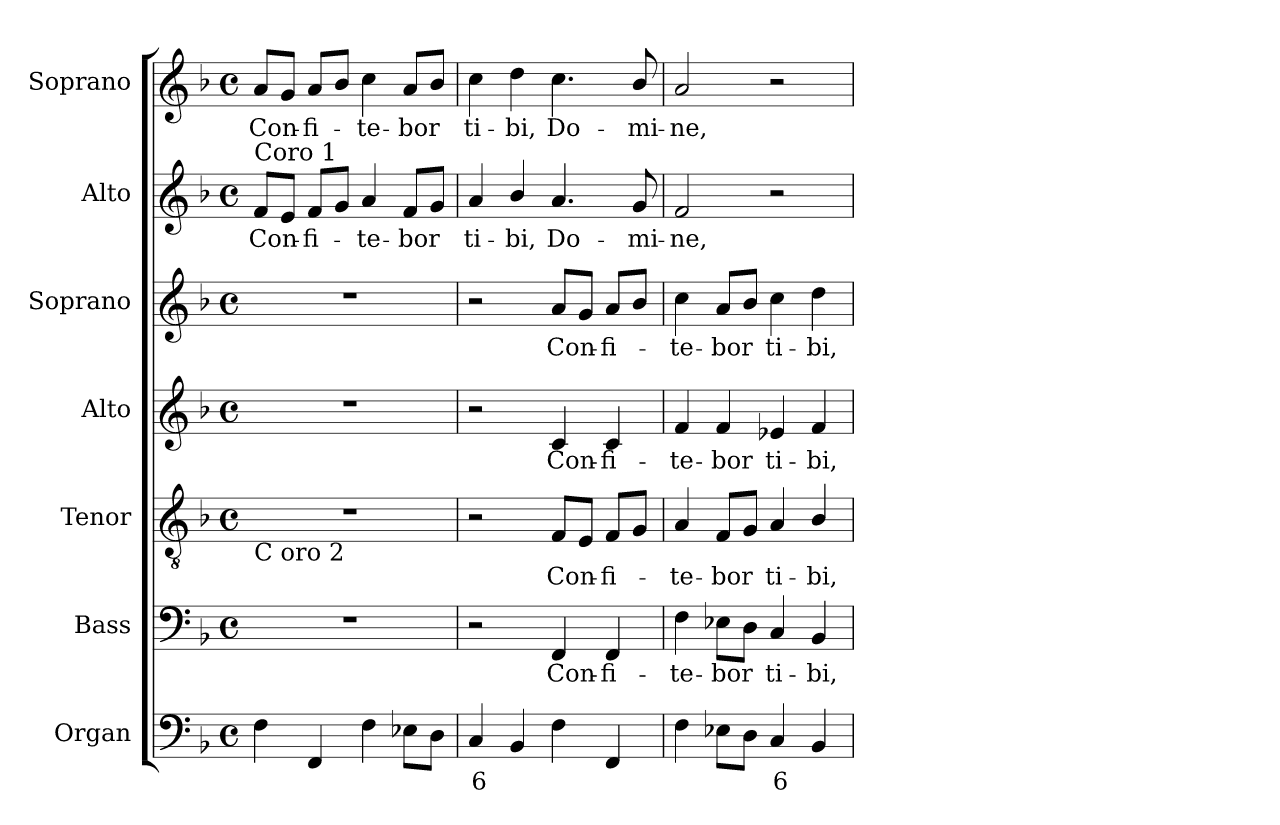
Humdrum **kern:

**kern	**text	**kern	**text	**kern	**text	**kern	**text	**kern	**text	**kern	**text	**kern	**text
*part7	*part7	*part6	*part6	*part5	*part5	*part4	*part4	*part3	*part3	*part2	*part2	*part1	*part1
*staff7	*staff7	*staff6	*staff6	*staff5	*staff5	*staff4	*staff4	*staff3	*staff3	*staff2	*staff2	*staff1	*staff1
*I"Organ	*	*I"Bass	*	*I"Tenor	*	*I"Alto	*	*I"Soprano	*	*I"Alto	*	*I"Soprano	*
*I'Org.	*	*I'B.	*	*I'T.	*	*I'A.	*	*I'S.	*	*I'A.	*	*I'S.	*
!!LO:PB:g=z
*clefF4	*	*clefF4	*	*clefGv2	*	*clefG2	*	*clefG2	*	*clefG2	*	*clefG2	*
*	*	*	*	*ITrd7c12	*	*	*	*	*	*	*	*	*
*k[b-]	*	*k[b-]	*	*k[b-]	*	*k[b-]	*	*k[b-]	*	*k[b-]	*	*k[b-]	*
*F:	*	*F:	*	*F:	*	*F:	*	*F:	*	*F:	*	*F:	*
*M4/4	*	*M4/4	*	*M4/4	*	*M4/4	*	*M4/4	*	*M4/4	*	*M4/4	*
*met(c)	*	*met(c)	*	*met(c)	*	*met(c)	*	*met(c)	*	*met(c)	*	*met(c)	*
=1	=1	=1	=1	=1	=1	=1	=1	=1	=1	=1	=1	=1	=1
!	!	!	!	!	!	!	!	!	!	!	!LO:LY:b:color=#000000	!	!
!	!	!	!	!	!	!	!	!	!	!LO:TX:a:t=Coro 1	!	!	!
!	!	!	!	!LO:TX:b:t=C oro 2	!	!	!	!	!	!	!	!	!
!	!	!	!	!	!	!	!	!	!	!	!	!	!LO:LY:b:color=#000000
4Fi\	.	1r	.	1r	.	1r	.	1r	.	8fi/L	Con-	8ai/L	Con-
.	.	.	.	.	.	.	.	.	.	8ei/J	.	8gi/J	.
!	!	!	!	!	!	!	!	!	!	!	!LO:LY:b:color=#000000	!	!
!	!	!	!	!	!	!	!	!	!	!	!	!	!LO:LY:b:color=#000000
4FFi/	.	.	.	.	.	.	.	.	.	8fi/L	-fi-	8ai/L	-fi-
.	.	.	.	.	.	.	.	.	.	8gi/J	.	8b-i/J	.
!	!	!	!	!	!	!	!	!	!	!	!LO:LY:b:color=#000000	!	!
!	!	!	!	!	!	!	!	!	!	!	!	!	!LO:LY:b:color=#000000
4Fi\	.	.	.	.	.	.	.	.	.	4ai/	-te-	4cci\	-te-
!	!	!	!	!	!	!	!	!	!	!	!LO:LY:b:color=#000000	!	!
!	!	!	!	!	!	!	!	!	!	!	!	!	!LO:LY:b:color=#000000
8E-Xi\L	.	.	.	.	.	.	.	.	.	8fi/L	-bor	8ai/L	-bor
8Di\J	.	.	.	.	.	.	.	.	.	8gi/J	.	8b-i/J	.
=2	=2	=2	=2	=2	=2	=2	=2	=2	=2	=2	=2	=2	=2
!	!LO:LY:b:color=#000000	!	!	!	!	!	!	!	!	!	!	!	!
!	!	!	!	!	!	!	!	!	!	!	!LO:LY:b:color=#000000	!	!
!	!	!	!	!	!	!	!	!	!	!	!	!	!LO:LY:b:color=#000000
4Ci/	6	2r	.	2r	.	2r	.	2r	.	4ai/	ti-	4cci\	ti-
!	!	!	!	!	!	!	!	!	!	!	!LO:LY:b:color=#000000	!	!
!	!	!	!	!	!	!	!	!	!	!	!	!	!LO:LY:b:color=#000000
4BB-i/	.	.	.	.	.	.	.	.	.	4b-i/	-bi,	4ddi\	-bi,
!	!	!	!LO:LY:b:color=#000000	!	!	!	!	!	!	!	!	!	!
!	!	!	!	!	!LO:LY:b:color=#000000	!	!	!	!	!	!	!	!
!	!	!	!	!	!	!	!LO:LY:b:color=#000000	!	!	!	!	!	!
!	!	!	!	!	!	!	!	!	!LO:LY:b:color=#000000	!	!	!	!
!	!	!	!	!	!	!	!	!	!	!	!LO:LY:b:color=#000000	!	!
!	!	!	!	!	!	!	!	!	!	!	!	!	!LO:LY:b:color=#000000
4Fi\	.	4FFi/	Con-	8FFi/L	Con-	4ci/	Con-	8ai/L	Con-	4.ai/	Do-	4.cci\	Do-
.	.	.	.	8EEi/J	.	.	.	8gi/J	.	.	.	.	.
!	!	!	!LO:LY:b:color=#000000	!	!	!	!	!	!	!	!	!	!
!	!	!	!	!	!LO:LY:b:color=#000000	!	!	!	!	!	!	!	!
!	!	!	!	!	!	!	!LO:LY:b:color=#000000	!	!	!	!	!	!
!	!	!	!	!	!	!	!	!	!LO:LY:b:color=#000000	!	!	!	!
4FFi/	.	4FFi/	-fi-	8FFi/L	-fi-	4ci/	-fi-	8ai/L	-fi-	.	.	.	.
!	!	!	!	!	!	!	!	!	!	!	!LO:LY:b:color=#000000	!	!
!	!	!	!	!	!	!	!	!	!	!	!	!	!LO:LY:b:color=#000000
.	.	.	.	8GGi/J	.	.	.	8b-i/J	.	8gi/	-mi-	8b-i/	-mi-
=3	=3	=3	=3	=3	=3	=3	=3	=3	=3	=3	=3	=3	=3
!	!	!	!LO:LY:b:color=#000000	!	!	!	!	!	!	!	!	!	!
!	!	!	!	!	!LO:LY:b:color=#000000	!	!	!	!	!	!	!	!
!	!	!	!	!	!	!	!LO:LY:b:color=#000000	!	!	!	!	!	!
!	!	!	!	!	!	!	!	!	!LO:LY:b:color=#000000	!	!	!	!
!	!	!	!	!	!	!	!	!	!	!	!LO:LY:b:color=#000000	!	!
!	!	!	!	!	!	!	!	!	!	!	!	!	!LO:LY:b:color=#000000
4Fi\	.	4Fi\	-te-	4AAi/	-te-	4fi/	-te-	4cci\	-te-	2fi/	-ne,	2ai/	-ne,
!	!	!	!LO:LY:b:color=#000000	!	!	!	!	!	!	!	!	!	!
!	!	!	!	!	!LO:LY:b:color=#000000	!	!	!	!	!	!	!	!
!	!	!	!	!	!	!	!LO:LY:b:color=#000000	!	!	!	!	!	!
!	!	!	!	!	!	!	!	!	!LO:LY:b:color=#000000	!	!	!	!
8E-Xi\L	.	8E-Xi\L	-bor	8FFi/L	-bor	4fi/	-bor	8ai/L	-bor	.	.	.	.
8Di\J	.	8Di\J	.	8GGi/J	.	.	.	8b-i/J	.	.	.	.	.
!	!LO:LY:b:color=#000000	!	!	!	!	!	!	!	!	!	!	!	!
!	!	!	!LO:LY:b:color=#000000	!	!	!	!	!	!	!	!	!	!
!	!	!	!	!	!LO:LY:b:color=#000000	!	!	!	!	!	!	!	!
!	!	!	!	!	!	!	!LO:LY:b:color=#000000	!	!	!	!	!	!
!	!	!	!	!	!	!	!	!	!LO:LY:b:color=#000000	!	!	!	!
4Ci/	6	4Ci/	ti-	4AAi/	ti-	4e-Xi/	ti-	4cci\	ti-	2r	.	2r	.
!	!	!	!LO:LY:b:color=#000000	!	!	!	!	!	!	!	!	!	!
!	!	!	!	!	!LO:LY:b:color=#000000	!	!	!	!	!	!	!	!
!	!	!	!	!	!	!	!LO:LY:b:color=#000000	!	!	!	!	!	!
!	!	!	!	!	!	!	!	!	!LO:LY:b:color=#000000	!	!	!	!
4BB-i/	.	4BB-i/	-bi,	4BB-i/	-bi,	4fi/	-bi,	4ddi\	-bi,	.	.	.	.
=	=	=	=	=	=	=	=	=	=	=	=	=	=
*-	*-	*-	*-	*-	*-	*-	*-	*-	*-	*-	*-	*-	*-
